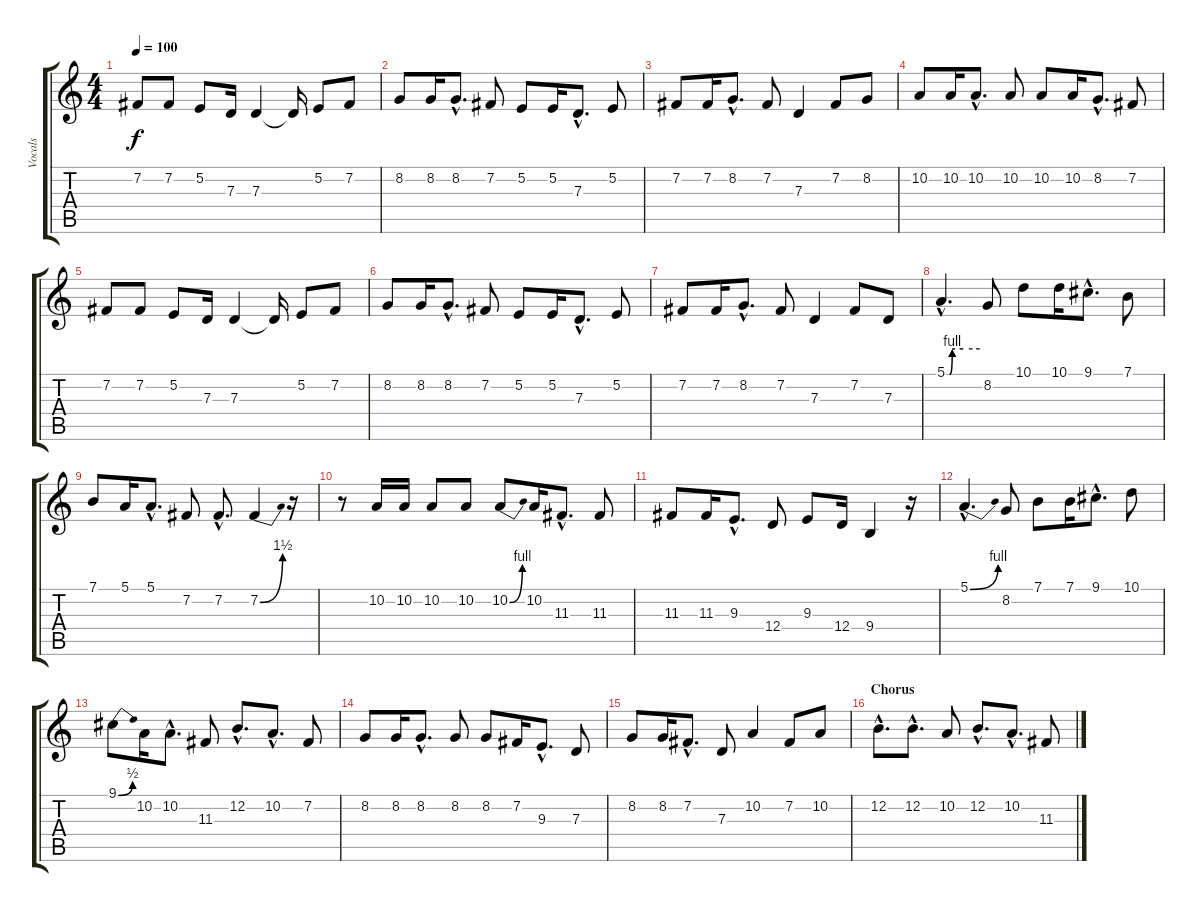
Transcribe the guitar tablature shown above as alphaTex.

\track ("Vocals" "Vocals") {instrument lead2sawtooth}
\staff {score tabs}
\tuning (E4 B3 G3 D3 A2 E2) {hide}
\ts (4 4)
\tempo 100
\clef g2
\ks c
7.2.8{dy f} 7.2.8 5.2.8 7.3.16 7.3.4 7.3{t}.16 5.2.8 7.2.8 |
8.2.8 8.2.16 8.2{hac}.8{d} 7.2.8 5.2.8 5.2.16 7.3{hac}.8{d} 5.2.8 |
7.2.8 7.2.16 8.2{hac}.8{d} 7.2.8 7.3.4 7.2.8 8.2.8 |
\section ("" "")
10.2.8 10.2.16 10.2{hac}.8{d} 10.2.8 10.2.8 10.2.16 8.2{hac}.8{d} 7.2.8 |
7.2.8 7.2.8 5.2.8 7.3.16 7.3.4 7.3{t}.16 5.2.8 7.2.8 |
8.2.8 8.2.16 8.2{hac}.8{d} 7.2.8 5.2.8 5.2.16 7.3{hac}.8{d} 5.2.8 |
7.2.8 7.2.16 8.2{hac}.8{d} 7.2.8 7.3.4 7.2.8 7.3.8 |
\section ("" "")
5.1{be (custom 0 0 5 0 10 4 15 4 30 4 60 4) hac}.4{d} 8.2.8 10.1.8 10.1.16 9.1{hac}.8{d} 7.1.8 |
7.1.8 5.1.16 5.1{hac}.8{d} 7.2.8 7.2{hac}.8{d} 7.2{be (bend 0 0 60 6)}.4 r.16 |
r.8 10.2.16 10.2.16 10.2.8 10.2.8 10.2{be (bend 0 0 60 4)}.8 10.2.16 11.3{hac}.8{d} 11.3.8 |
11.3.8 11.3.16 9.3{hac}.8{d} 12.4.8 9.3.8 12.4.16 9.4.4 r.16 |
5.1{be (bend 0 0 60 4) hac}.4{d} 8.2.8 7.1.8 7.1.16 9.1{hac}.8{d} 10.1.8 |
9.1{be (bend 0 0 60 2)}.8 10.2.16 10.2{hac}.8{d} 11.3.8 12.2{hac}.8{d} 10.2{hac}.8{d} 7.2.8 |
8.2.8 8.2.16 8.2{hac}.8{d} 8.2.8 8.2.8 7.2.16 9.3{hac}.8{d} 7.3.8 |
8.2.8 8.2.16 7.2{hac}.8{d} 7.3.8 10.2.4 7.2.8 10.2.8 |
\section ("" "Chorus")
12.2{hac}.8{d} 12.2{hac}.8{d} 10.2.8 12.2{hac}.8{d} 10.2{hac}.8{d} 11.3.8
